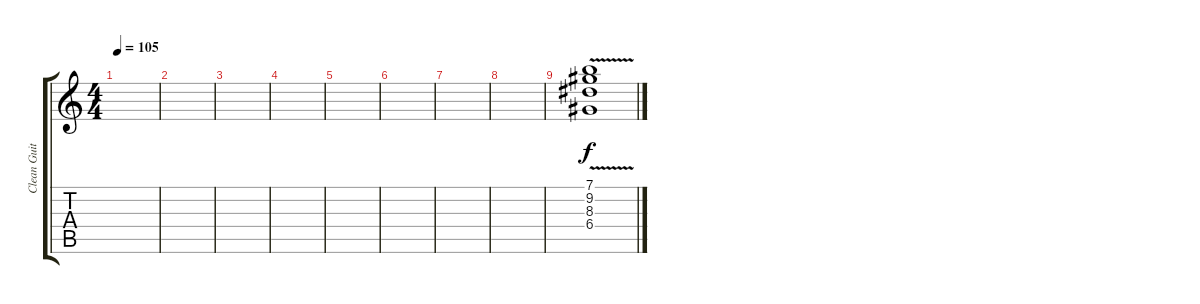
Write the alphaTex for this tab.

\track ("Clean Guitar" "Clean Guit") {instrument electricguitarclean}
\staff {score tabs}
\tuning (E4 B3 G3 D3 A2 E2) {hide}
\ts (4 4)
\tempo 105
\clef g2
\ks c
|
|
|
|
|
|
|
|
(7.1{v} 9.2{v} 8.3{v} 6.4{v}).1
